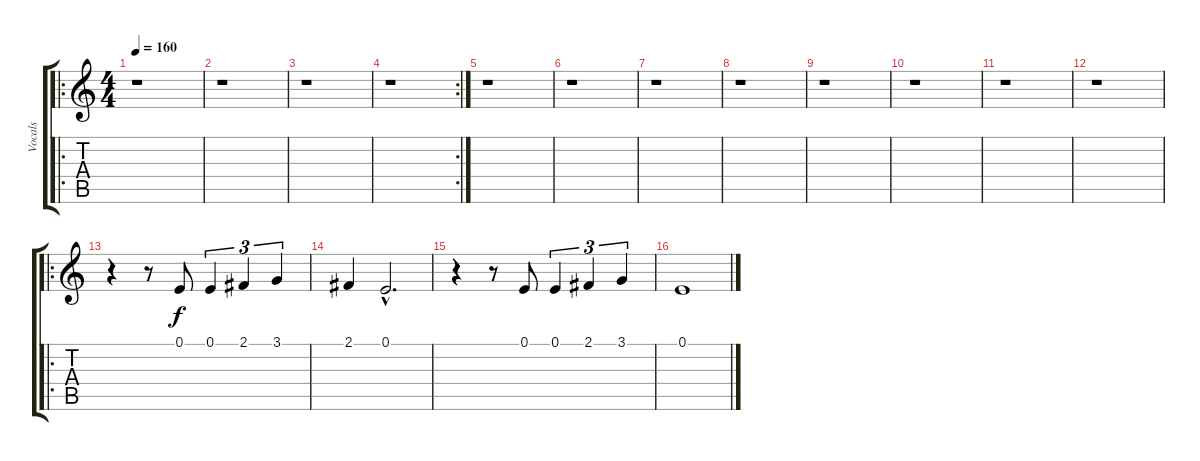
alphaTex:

\track ("Vocals" "Vocals") {instrument oboe}
\staff {score tabs}
\tuning (E4 B3 G3 D3 A2 E2) {hide}
\ro
\ts (4 4)
\tempo 160
\clef g2
\ks c
r.1{dy f instrument oboe} |
r.1 |
r.1 |
\rc 2
r.1 |
r.1 |
r.1 |
r.1 |
r.1 |
r.1 |
r.1 |
r.1 |
r.1 |
\ro
r.4 r.8 0.1.8 0.1.4{tu (3 2)} 2.1.4{tu (3 2)} 3.1.4{tu (3 2)} |
2.1.4 0.1{hac}.2{d} |
r.4 r.8 0.1.8 0.1.4{tu (3 2)} 2.1.4{tu (3 2)} 3.1.4{tu (3 2)} |
0.1.1
